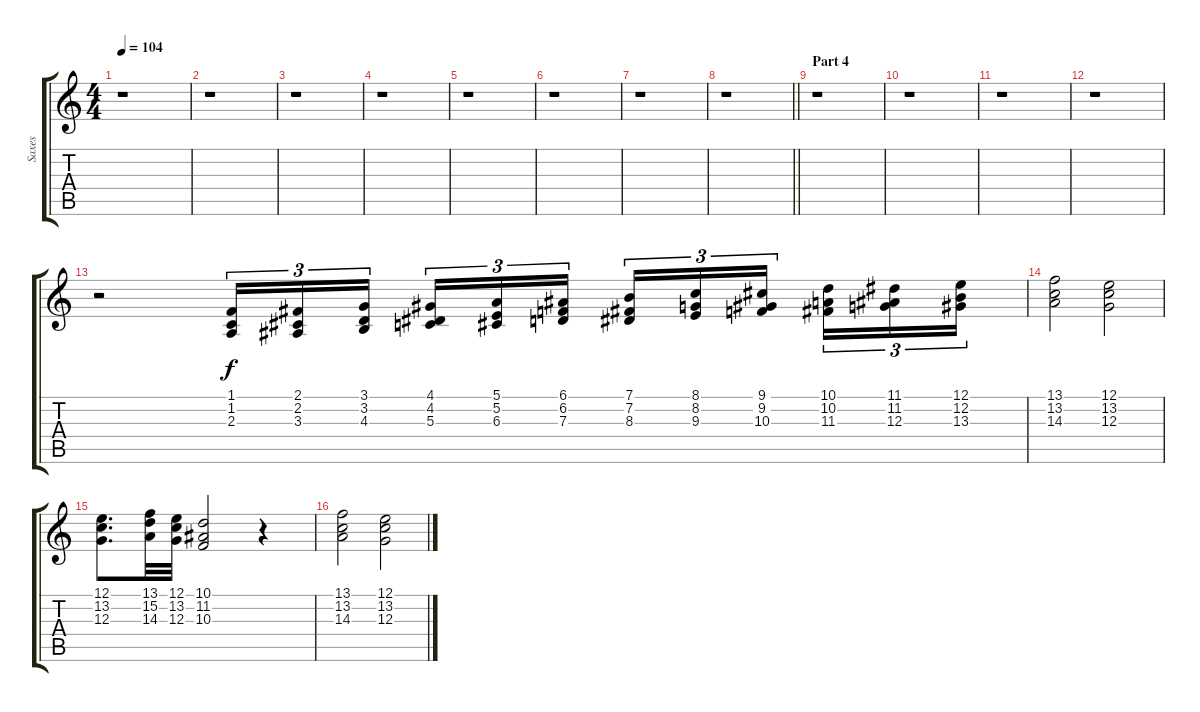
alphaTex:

\track ("Saxes   " "Saxes   ") {instrument tenorsax}
\staff {score tabs}
\tuning (E4 B3 G3 D3 A2 E2) {hide}
\ts (4 4)
\tempo 104
\clef g2
\ks c
r.1{dy f} |
r.1 |
r.1 |
r.1 |
r.1 |
r.1 |
r.1 |
\barLineRight lightlight
r.1 |
\section ("" "Part 4")
r.1 |
r.1 |
r.1 |
r.1 |
r.2 (1.1 1.2 2.3).16{tu (3 2)} (2.1 2.2 3.3).16{tu (3 2)} (3.1 3.2 4.3).16{tu (3 2) beam splitsecondary} (4.1 4.2 5.3).16{tu (3 2)} (5.1 5.2 6.3).16{tu (3 2)} (6.1 6.2 7.3).16{tu (3 2)} (7.1 7.2 8.3).16{tu (3 2)} (8.1 8.2 9.3).16{tu (3 2)} (9.1 9.2 10.3).16{tu (3 2) beam splitsecondary} (10.1 10.2 11.3).16{tu (3 2)} (11.1 11.2 12.3).16{tu (3 2)} (12.1 12.2 13.3).16{tu (3 2)} |
(13.1 13.2 14.3).2 (12.1 13.2 12.3).2 |
(12.1 13.2 12.3).8{d} (13.1 15.2 14.3).32 (12.1 13.2 12.3).32 (10.1 11.2 10.3).2 r.4 |
(13.1 13.2 14.3).2 (12.1 13.2 12.3).2
